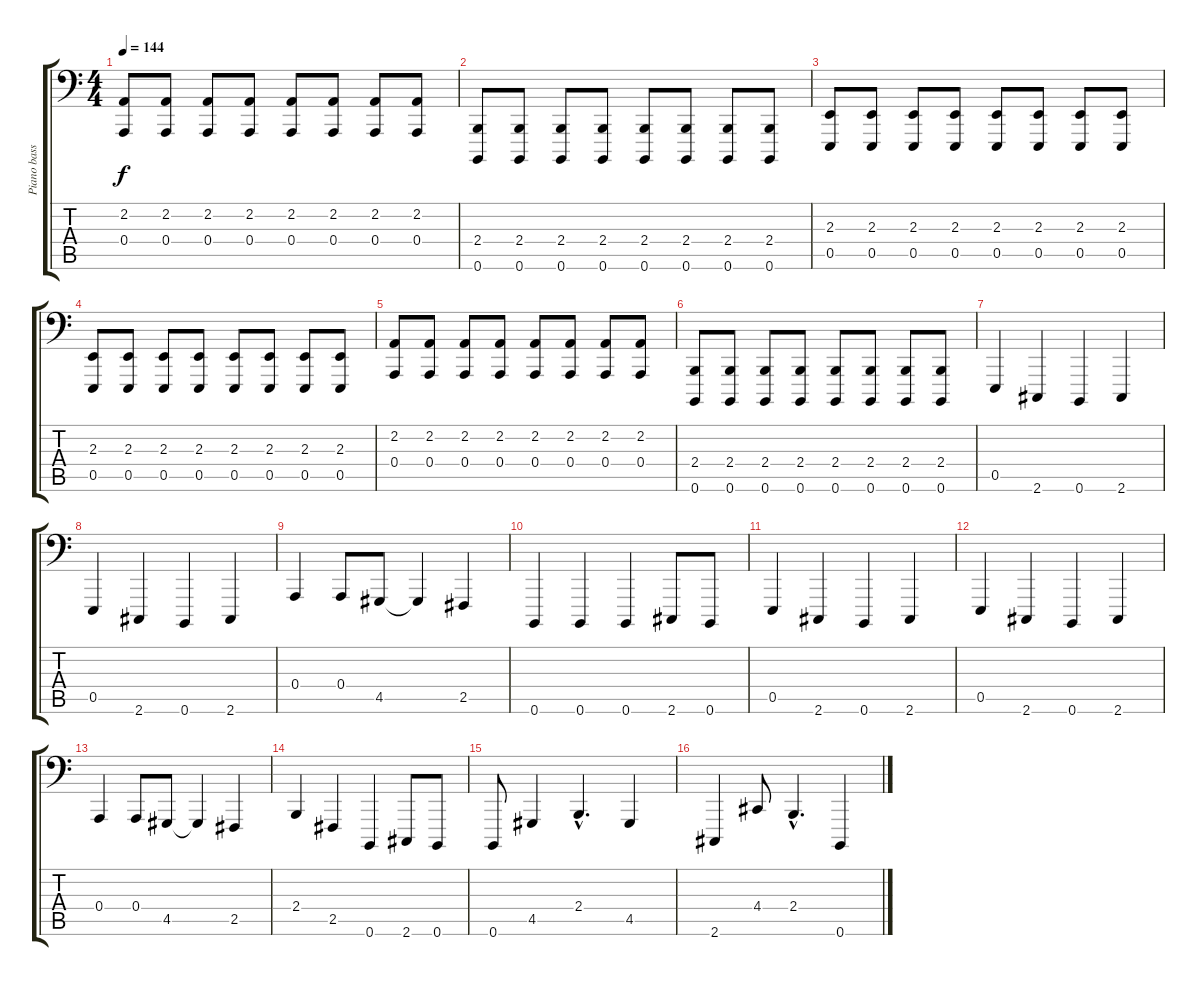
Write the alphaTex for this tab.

\track ("Piano bass" "Piano bass") {instrument acousticgrandpiano}
\staff {score tabs}
\tuning (C3 G2 D2 A1 E1 B0) {hide}
\ts (4 4)
\tempo 144
\clef f4
\ks c
(2.2 0.4).8{dy f} (2.2 0.4).8 (2.2 0.4).8 (2.2 0.4).8 (2.2 0.4).8 (2.2 0.4).8 (2.2 0.4).8 (2.2 0.4).8 |
(2.4 0.6).8 (2.4 0.6).8 (2.4 0.6).8 (2.4 0.6).8 (2.4 0.6).8 (2.4 0.6).8 (2.4 0.6).8 (2.4 0.6).8 |
(2.3 0.5).8 (2.3 0.5).8 (2.3 0.5).8 (2.3 0.5).8 (2.3 0.5).8 (2.3 0.5).8 (2.3 0.5).8 (2.3 0.5).8 |
(2.3 0.5).8 (2.3 0.5).8 (2.3 0.5).8 (2.3 0.5).8 (2.3 0.5).8 (2.3 0.5).8 (2.3 0.5).8 (2.3 0.5).8 |
(2.2 0.4).8 (2.2 0.4).8 (2.2 0.4).8 (2.2 0.4).8 (2.2 0.4).8 (2.2 0.4).8 (2.2 0.4).8 (2.2 0.4).8 |
(2.4 0.6).8 (2.4 0.6).8 (2.4 0.6).8 (2.4 0.6).8 (2.4 0.6).8 (2.4 0.6).8 (2.4 0.6).8 (2.4 0.6).8 |
0.5.4 2.6.4 0.6.4 2.6.4 |
0.5.4 2.6.4 0.6.4 2.6.4 |
0.4.4 0.4.8 4.5.8 4.5{t}.4 2.5.4 |
0.6.4 0.6.4 0.6.4 2.6.8 0.6.8 |
0.5.4 2.6.4 0.6.4 2.6.4 |
0.5.4 2.6.4 0.6.4 2.6.4 |
0.4.4 0.4.8 4.5.8 4.5{t}.4 2.5.4 |
2.4.4 2.5.4 0.6.4 2.6.8 0.6.8 |
0.6.8 4.5.4 2.4{hac}.4{d} 4.5.4 |
2.6.4 4.4.8 2.4{hac}.4{d} 0.6.4
